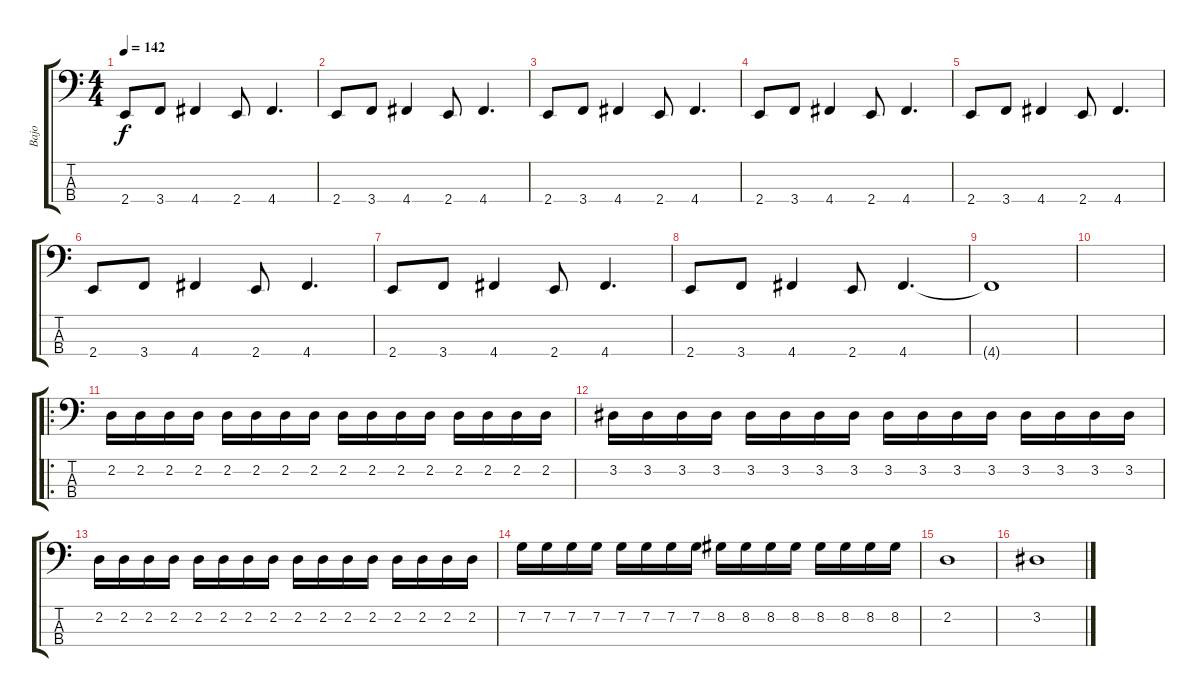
\track ("Bajo" "Bajo") {instrument electricbassfinger}
\staff {score tabs}
\tuning (F2 C2 G1 D1) {hide}
\ts (4 4)
\tempo 142
\clef f4
\ks c
2.4.8{dy f} 3.4.8 4.4.4 2.4.8 4.4.4{d} |
2.4.8 3.4.8 4.4.4 2.4.8 4.4.4{d} |
2.4.8 3.4.8 4.4.4 2.4.8 4.4.4{d} |
2.4.8 3.4.8 4.4.4 2.4.8 4.4.4{d} |
2.4.8 3.4.8 4.4.4 2.4.8 4.4.4{d} |
2.4.8 3.4.8 4.4.4 2.4.8 4.4.4{d} |
2.4.8 3.4.8 4.4.4 2.4.8 4.4.4{d} |
2.4.8 3.4.8 4.4.4 2.4.8 4.4.4{d} |
4.4{t}.1 |
|
\ro
2.2.16 2.2.16 2.2.16 2.2.16 2.2.16 2.2.16 2.2.16 2.2.16 2.2.16 2.2.16 2.2.16 2.2.16 2.2.16 2.2.16 2.2.16 2.2.16 |
3.2.16 3.2.16 3.2.16 3.2.16 3.2.16 3.2.16 3.2.16 3.2.16 3.2.16 3.2.16 3.2.16 3.2.16 3.2.16 3.2.16 3.2.16 3.2.16 |
2.2.16 2.2.16 2.2.16 2.2.16 2.2.16 2.2.16 2.2.16 2.2.16 2.2.16 2.2.16 2.2.16 2.2.16 2.2.16 2.2.16 2.2.16 2.2.16 |
7.2.16 7.2.16 7.2.16 7.2.16 7.2.16 7.2.16 7.2.16 7.2.16 8.2.16 8.2.16 8.2.16 8.2.16 8.2.16 8.2.16 8.2.16 8.2.16 |
2.2.1 |
3.2.1
